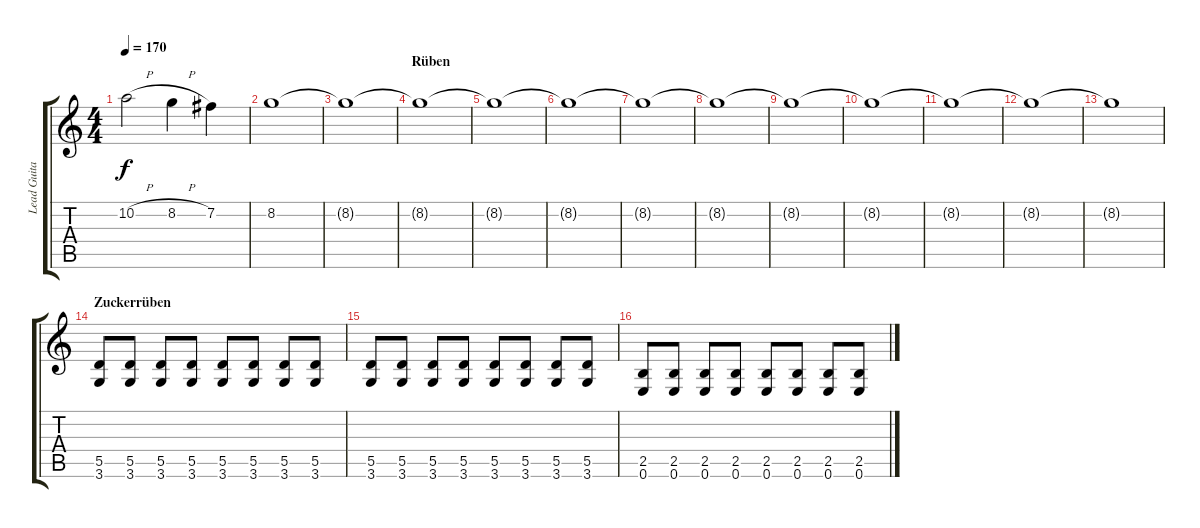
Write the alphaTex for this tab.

\track ("Lead Guitar" "Lead Guita") {instrument overdrivenguitar}
\staff {score tabs}
\tuning (E4 B3 G3 D3 A2 E2) {hide}
\ts (4 4)
\tempo 170
\clef g2
\ks c
10.2{h}.2{dy f} 8.2{h}.4 7.2.4 |
8.2.1 |
8.2{t}.1 |
\section ("" "Rüben")
8.2{t}.1 |
8.2{t}.1 |
8.2{t}.1 |
8.2{t}.1 |
8.2{t}.1 |
8.2{t}.1 |
8.2{t}.1 |
8.2{t}.1 |
8.2{t}.1 |
8.2{t}.1 |
\section ("" "Zuckerrüben")
(5.5 3.6).8 (5.5 3.6).8 (5.5 3.6).8 (5.5 3.6).8 (5.5 3.6).8 (5.5 3.6).8 (5.5 3.6).8 (5.5 3.6).8 |
(5.5 3.6).8 (5.5 3.6).8 (5.5 3.6).8 (5.5 3.6).8 (5.5 3.6).8 (5.5 3.6).8 (5.5 3.6).8 (5.5 3.6).8 |
(2.5 0.6).8 (2.5 0.6).8 (2.5 0.6).8 (2.5 0.6).8 (2.5 0.6).8 (2.5 0.6).8 (2.5 0.6).8 (2.5 0.6).8
